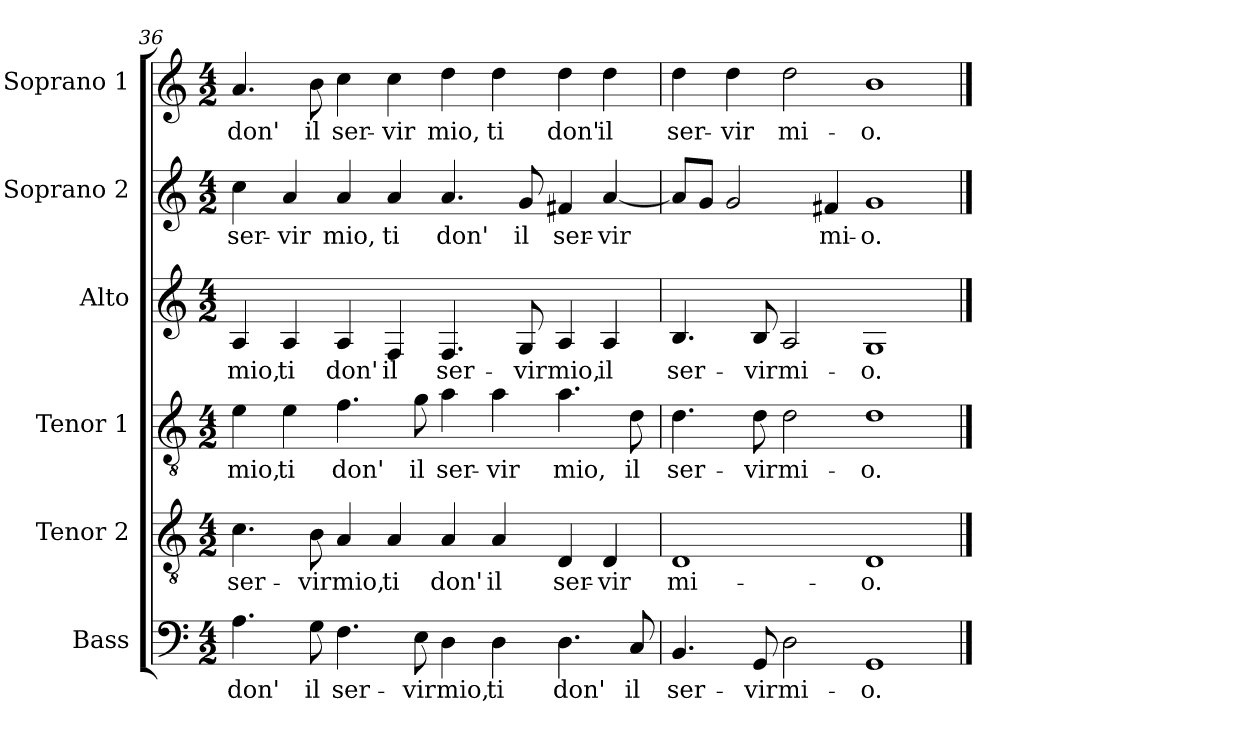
**kern	**text	**kern	**text	**kern	**text	**kern	**text	**kern	**text	**kern	**text
*part6	*part6	*part5	*part5	*part4	*part4	*part3	*part3	*part2	*part2	*part1	*part1
*staff6	*staff6	*staff5	*staff5	*staff4	*staff4	*staff3	*staff3	*staff2	*staff2	*staff1	*staff1
*I"Bass	*	*I"Tenor 2	*	*I"Tenor 1	*	*I"Alto	*	*I"Soprano 2	*	*I"Soprano 1	*
*I'B	*	*I'T 2	*	*I'T 1	*	*I'A	*	*I'S 2	*	*I'S 1	*
!!LO:PB:g=z
*clefF4	*	*clefGv2	*	*clefGv2	*	*clefG2	*	*clefG2	*	*clefG2	*
*k[]	*	*k[]	*	*k[]	*	*k[]	*	*k[]	*	*k[]	*
*C:	*	*C:	*	*C:	*	*C:	*	*C:	*	*C:	*
*M4/2	*	*M4/2	*	*M4/2	*	*M4/2	*	*M4/2	*	*M4/2	*
=36	=36	=36	=36	=36	=36	=36	=36	=36	=36	=36	=36
!	!LO:LY:b	!	!LO:LY:b	!	!LO:LY:b	!	!LO:LY:b	!	!LO:LY:b	!	!LO:LY:b
4.A\	don'	4.c\	ser-	4e\	mio,	4A/	mio,	4cc\	ser-	4.a/	don'
!	!	!	!	!	!LO:LY:b	!	!LO:LY:b	!	!LO:LY:b	!	!
.	.	.	.	4e\	ti	4A/	ti	4a/	-vir	.	.
!	!LO:LY:b	!	!LO:LY:b	!	!	!	!	!	!	!	!LO:LY:b
8G\	il	8B\	-vir	.	.	.	.	.	.	8b\	il
!	!LO:LY:b	!	!LO:LY:b	!	!LO:LY:b	!	!LO:LY:b	!	!LO:LY:b	!	!LO:LY:b
4.F\	ser-	4A/	mio,	4.f\	don'	4A/	don'	4a/	mio,	4cc\	ser-
!	!	!	!LO:LY:b	!	!	!	!LO:LY:b	!	!LO:LY:b	!	!LO:LY:b
.	.	4A/	ti	.	.	4F/	il	4a/	ti	4cc\	-vir
!	!LO:LY:b	!	!	!	!LO:LY:b	!	!	!	!	!	!
8E\	-vir	.	.	8g\	il	.	.	.	.	.	.
!	!LO:LY:b	!	!LO:LY:b	!	!LO:LY:b	!	!LO:LY:b	!	!LO:LY:b	!	!LO:LY:b
4D\	mio,	4A/	don'	4a\	ser-	4.F/	ser-	4.a/	don'	4dd\	mio,
!	!LO:LY:b	!	!LO:LY:b	!	!LO:LY:b	!	!	!	!	!	!LO:LY:b
4D\	ti	4A/	il	4a\	-vir	.	.	.	.	4dd\	ti
!	!	!	!	!	!	!	!LO:LY:b	!	!LO:LY:b	!	!
.	.	.	.	.	.	8G/	-vir	8g/	il	.	.
!	!LO:LY:b	!	!LO:LY:b	!	!LO:LY:b	!	!LO:LY:b	!	!LO:LY:b	!	!LO:LY:b
4.D\	don'	4D/	ser-	4.a\	mio,	4A/	mio,	4f#X/	ser-	4dd\	don'
!	!	!	!LO:LY:b	!	!	!	!LO:LY:b	!	!LO:LY:b	!	!LO:LY:b
.	.	4D/	-vir	.	.	4A/	il	[4a/	-vir	4dd\	il
!	!LO:LY:b	!	!	!	!LO:LY:b	!	!	!	!	!	!
8C/	il	.	.	8d\	il	.	.	.	.	.	.
=37	=37	=37	=37	=37	=37	=37	=37	=37	=37	=37	=37
!	!LO:LY:b	!	!LO:LY:b	!	!LO:LY:b	!	!LO:LY:b	!	!	!	!LO:LY:b
4.BB/	ser-	1D	mi-	4.d\	ser-	4.B/	ser-	8a/L]	.	4dd\	ser-
.	.	.	.	.	.	.	.	8g/J	.	.	.
!	!	!	!	!	!	!	!	!	!	!	!LO:LY:b
.	.	.	.	.	.	.	.	2g/	.	4dd\	-vir
!	!LO:LY:b	!	!	!	!LO:LY:b	!	!LO:LY:b	!	!	!	!
8GG/	-vir	.	.	8d\	-vir	8B/	-vir	.	.	.	.
!	!LO:LY:b	!	!	!	!LO:LY:b	!	!LO:LY:b	!	!	!	!LO:LY:b
2D\	mi-	.	.	2d\	mi-	2A/	mi-	.	.	2dd\	mi-
!	!	!	!	!	!	!	!	!	!LO:LY:b	!	!
.	.	.	.	.	.	.	.	4f#X/	mi-	.	.
!	!LO:LY:b	!	!LO:LY:b	!	!LO:LY:b	!	!LO:LY:b	!	!LO:LY:b	!	!LO:LY:b
1GG	-o.	1D	-o.	1d	-o.	1G	-o.	1g	-o.	1b	-o.
==	==	==	==	==	==	==	==	==	==	==	==
*-	*-	*-	*-	*-	*-	*-	*-	*-	*-	*-	*-
